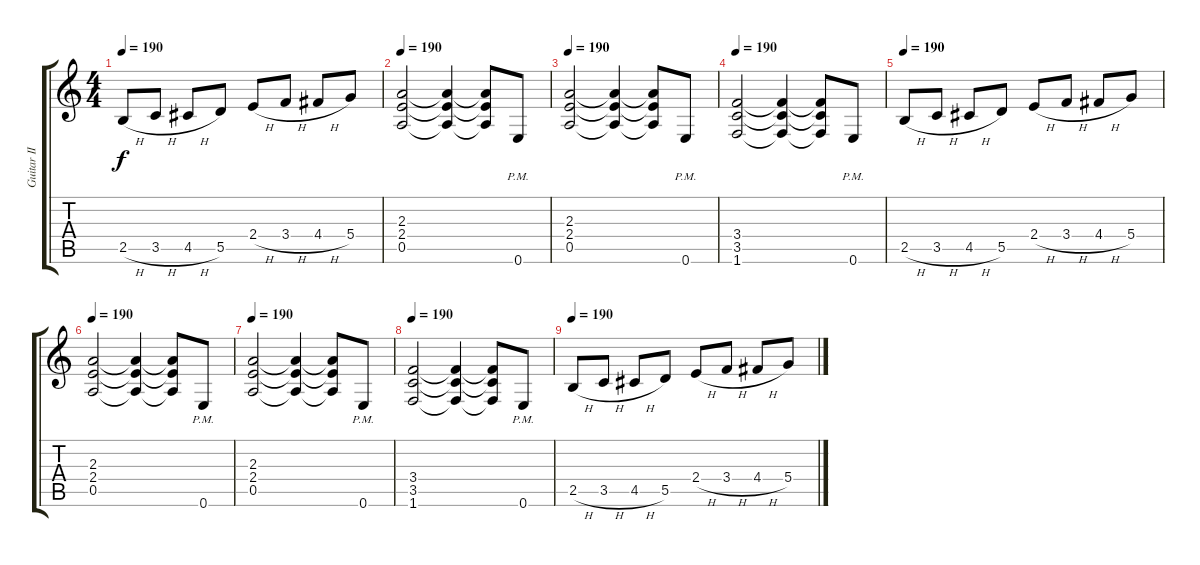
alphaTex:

\track ("Guitar II" "Guitar II") {instrument distortionguitar}
\staff {score tabs}
\tuning (E4 B3 G3 D3 A2 E2) {hide}
\ts (4 4)
\tempo 190
\clef g2
\ks c
2.5{h}.8{dy f} 3.5{h}.8 4.5{h}.8 5.5.8 2.4{h}.8 3.4{h}.8 4.4{h}.8 5.4.8 |
\tempo 190
(2.3 2.4 0.5).2 (2.3{t} 2.4{t} 0.5{t}).4 (2.3{t} 2.4{t} 0.5{t}).8 0.6{pm}.8 |
\tempo 190
(2.3 2.4 0.5).2 (2.3{t} 2.4{t} 0.5{t}).4 (2.3{t} 2.4{t} 0.5{t}).8 0.6{pm}.8 |
\tempo 190
(3.4 3.5 1.6).2 (3.4{t} 3.5{t} 1.6{t}).4 (3.4{t} 3.5{t} 1.6{t}).8 0.6{pm}.8 |
\tempo 190
2.5{h}.8 3.5{h}.8 4.5{h}.8 5.5.8 2.4{h}.8 3.4{h}.8 4.4{h}.8 5.4.8 |
\tempo 190
(2.3 2.4 0.5).2 (2.3{t} 2.4{t} 0.5{t}).4 (2.3{t} 2.4{t} 0.5{t}).8 0.6{pm}.8 |
\tempo 190
(2.3 2.4 0.5).2 (2.3{t} 2.4{t} 0.5{t}).4 (2.3{t} 2.4{t} 0.5{t}).8 0.6{pm}.8 |
\tempo 190
(3.4 3.5 1.6).2 (3.4{t} 3.5{t} 1.6{t}).4 (3.4{t} 3.5{t} 1.6{t}).8 0.6{pm}.8 |
\tempo 190
2.5{h}.8 3.5{h}.8 4.5{h}.8 5.5.8 2.4{h}.8 3.4{h}.8 4.4{h}.8 5.4.8
